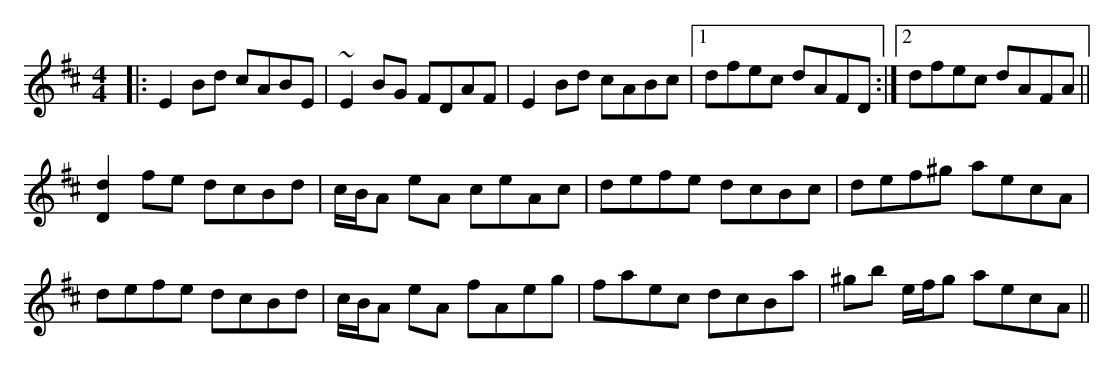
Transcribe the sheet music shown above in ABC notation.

X:1
M:4/4
K:Edor
|:E2Bd cABE|~E2 BG FDAF|E2 Bd cABc|1 dfec dAFD:|2 dfec dAFA||
[d2D2] fe dcBd|c/B/A eA ceAc|defe dcBc|def^g aecA|
defe dcBd|c/B/A eA fAeg|faec dcBa|^gb e/f/g aecA||
